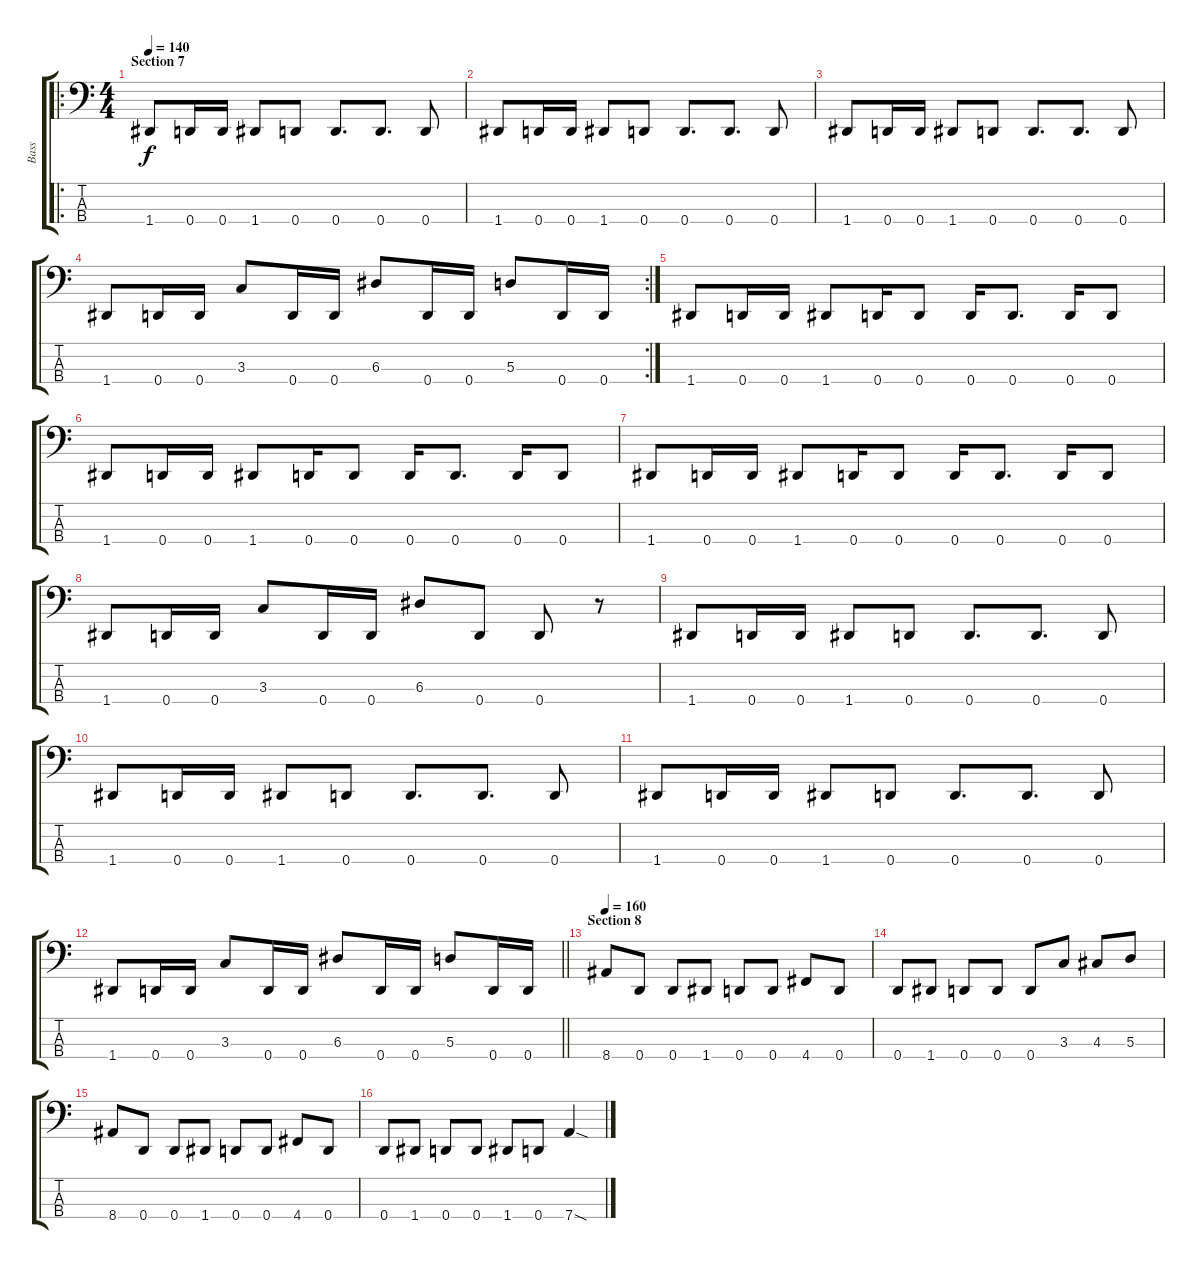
\track ("Bass" "Bass") {instrument electricbasspick}
\staff {score tabs}
\tuning (G2 D2 A1 D1) {hide}
\ro
\ts (4 4)
\section ("" "Section 7")
\tempo 140
\clef f4
\ks c
1.4.8{dy f} 0.4.16 0.4.16 1.4.8 0.4.8 0.4.8{d} 0.4.8{d} 0.4.8 |
1.4.8 0.4.16 0.4.16 1.4.8 0.4.8 0.4.8{d} 0.4.8{d} 0.4.8 |
1.4.8 0.4.16 0.4.16 1.4.8 0.4.8 0.4.8{d} 0.4.8{d} 0.4.8 |
\rc 2
1.4.8 0.4.16 0.4.16 3.3.8 0.4.16 0.4.16 6.3.8 0.4.16 0.4.16 5.3.8 0.4.16 0.4.16 |
1.4.8 0.4.16 0.4.16 1.4.8 0.4.16 0.4.8 0.4.16 0.4.8{d} 0.4.16 0.4.8 |
1.4.8 0.4.16 0.4.16 1.4.8 0.4.16 0.4.8 0.4.16 0.4.8{d} 0.4.16 0.4.8 |
1.4.8 0.4.16 0.4.16 1.4.8 0.4.16 0.4.8 0.4.16 0.4.8{d} 0.4.16 0.4.8 |
1.4.8 0.4.16 0.4.16 3.3.8 0.4.16 0.4.16 6.3.8 0.4.8 0.4.8 r.8 |
1.4.8 0.4.16 0.4.16 1.4.8 0.4.8 0.4.8{d} 0.4.8{d} 0.4.8 |
1.4.8 0.4.16 0.4.16 1.4.8 0.4.8 0.4.8{d} 0.4.8{d} 0.4.8 |
1.4.8 0.4.16 0.4.16 1.4.8 0.4.8 0.4.8{d} 0.4.8{d} 0.4.8 |
\barLineRight lightlight
1.4.8 0.4.16 0.4.16 3.3.8 0.4.16 0.4.16 6.3.8 0.4.16 0.4.16 5.3.8 0.4.16 0.4.16 |
\section ("" "Section 8")
\tempo 160
8.4.8 0.4.8 0.4.8 1.4.8 0.4.8 0.4.8 4.4.8 0.4.8 |
0.4.8 1.4.8 0.4.8 0.4.8 0.4.8 3.3.8 4.3.8 5.3.8 |
8.4.8 0.4.8 0.4.8 1.4.8 0.4.8 0.4.8 4.4.8 0.4.8 |
0.4.8 1.4.8 0.4.8 0.4.8 1.4.8 0.4.8 7.4{sod}.4
